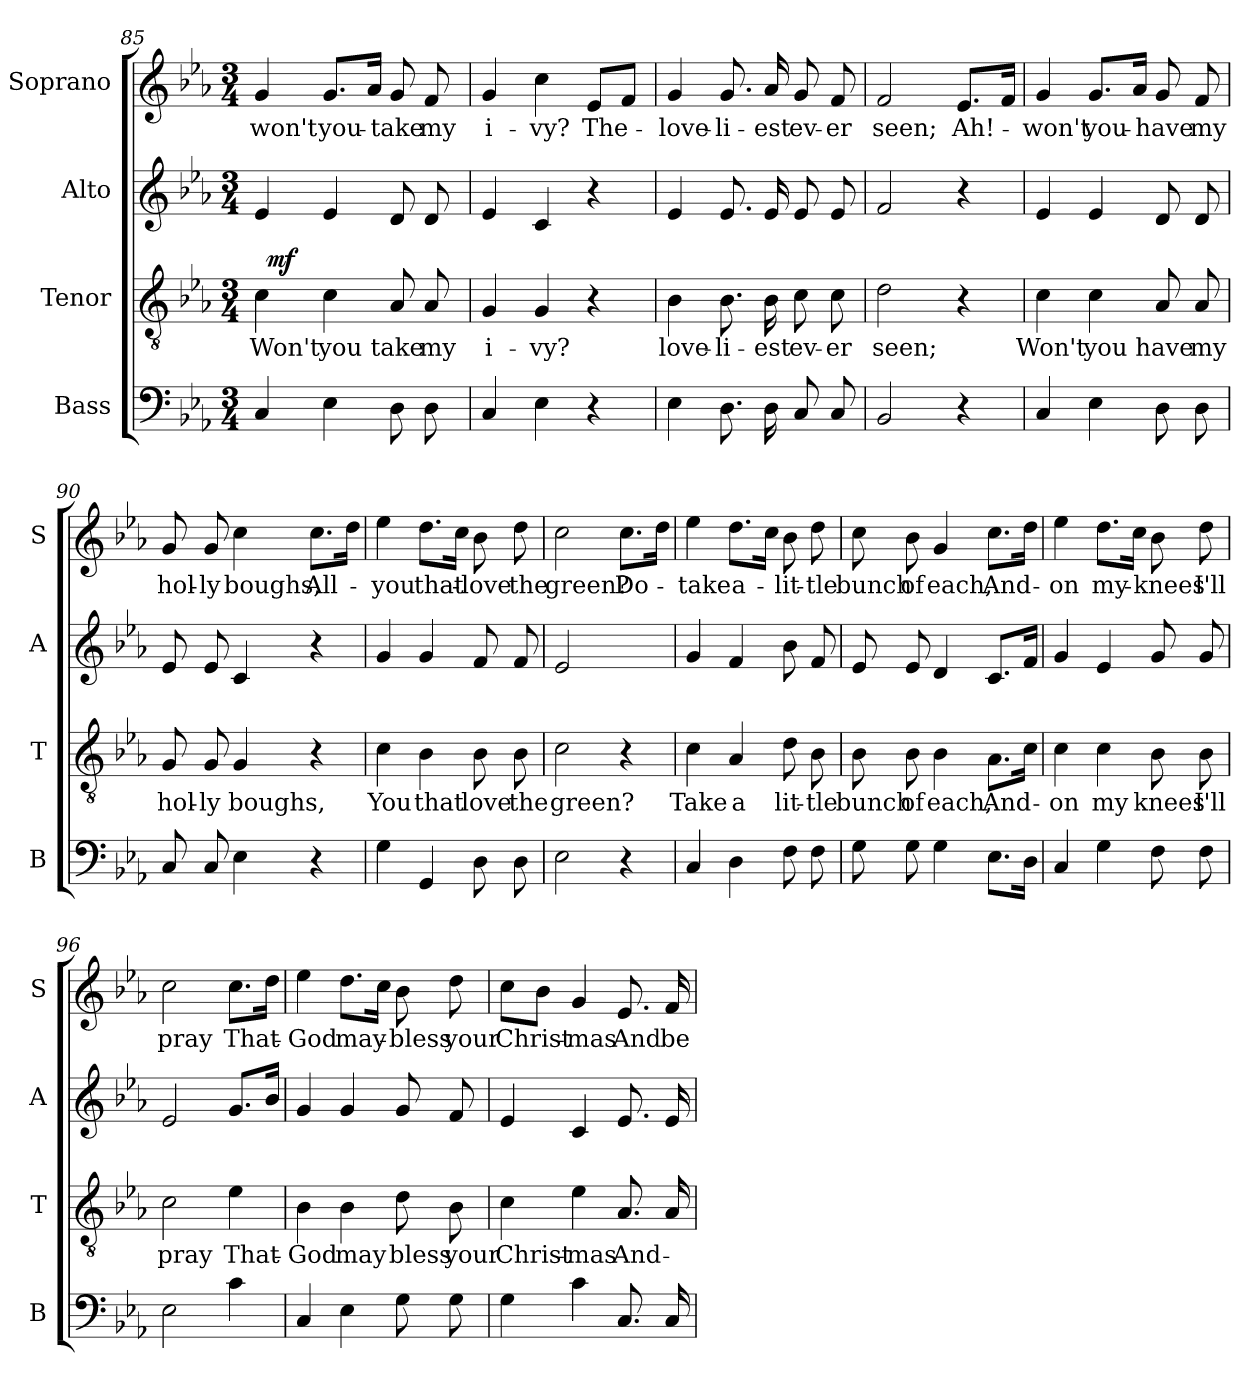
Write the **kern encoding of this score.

**kern	**kern	**text	**dynam	**kern	**kern	**text
*part4	*part3	*part3	*part3	*part2	*part1	*part1
*staff4	*staff3	*staff3	*staff3	*staff2	*staff1	*staff1
*I"Bass	*I"Tenor	*	*	*I"Alto	*I"Soprano	*
*I'B	*I'T	*	*	*I'A	*I'S	*
*clefF4	*clefGv2	*	*	*clefG2	*clefG2	*
*k[b-e-a-]	*k[b-e-a-]	*	*	*k[b-e-a-]	*k[b-e-a-]	*
*c:	*c:	*	*	*c:	*c:	*
*M3/4	*M3/4	*	*	*M3/4	*M3/4	*
=85	=85	=85	=85	=85	=85	=85
!	!LO:TX:a:t=tutti	!	!	!	!	!
!	!	!LO:LY:b	!	!	!	!LO:LY:b
*	*^	*	*	*	*	*
4C/	4c\	48ryy	Won't	.	4e-/	4g/	-won't
!	!	!	!	!LO:DY:a	!	!	!
.	.	3%2ryy	.	mf	.	.	.
!	!	!	!LO:LY:b	!	!	!	!LO:LY:b
4E-\	4c\	.	you	.	4e-/	8.g/L	you-
.	.	.	.	.	.	16a-/Jk	.
!	!	!	!LO:LY:b	!	!	!	!LO:LY:b
8D\	8A-/	.	take	.	8d/	8g/	-take
!	!	!	!LO:LY:b	!	!	!	!LO:LY:b
8D\	8A-/	.	my	.	8d/	8f/	my
.	.	24.ryy	.	.	.	.	.
=86	=86	=86	=86	=86	=86	=86	=86
!	!	!	!LO:LY:b	!	!	!	!LO:LY:b
*	*v	*v	*	*	*	*	*
4C/	4G/	i-	.	4e-/	4g/	i-
!	!	!LO:LY:b	!	!	!	!LO:LY:b
4E-\	4G/	-vy?	.	4c/	4cc\	-vy?
!	!	!	!	!	!	!LO:LY:b
4r	4r	.	.	4r	8e-/L	The-
.	.	.	.	.	8f/J	.
=87	=87	=87	=87	=87	=87	=87
!	!	!LO:LY:b	!	!	!	!LO:LY:b
4E-\	4B-\	love-	.	4e-/	4g/	-love-
!	!	!LO:LY:b	!	!	!	!LO:LY:b
8.D\	8.B-\	-li-	.	8.e-/	8.g/	-li-
!	!	!LO:LY:b	!	!	!	!LO:LY:b
16D\	16B-\	-est	.	16e-/	16a-/	-est
!	!	!LO:LY:b	!	!	!	!LO:LY:b
8C/	8c\	ev-	.	8e-/	8g/	ev-
!	!	!LO:LY:b	!	!	!	!LO:LY:b
8C/	8c\	-er	.	8e-/	8f/	-er
!!LO:PB:g=z
=88	=88	=88	=88	=88	=88	=88
!	!	!LO:LY:b	!	!	!	!LO:LY:b
2BB-/	2d\	seen;	.	2f/	2f/	seen;
!	!	!	!	!	!	!LO:LY:b
4r	4r	.	.	4r	8.e-/L	Ah!-
.	.	.	.	.	16f/Jk	.
=89	=89	=89	=89	=89	=89	=89
!	!	!LO:LY:b	!	!	!	!LO:LY:b
4C/	4c\	Won't	.	4e-/	4g/	-won't
!	!	!LO:LY:b	!	!	!	!LO:LY:b
4E-\	4c\	you	.	4e-/	8.g/L	you-
.	.	.	.	.	16a-/Jk	.
!	!	!LO:LY:b	!	!	!	!LO:LY:b
8D\	8A-/	have	.	8d/	8g/	-have
!	!	!LO:LY:b	!	!	!	!LO:LY:b
8D\	8A-/	my	.	8d/	8f/	my
=90	=90	=90	=90	=90	=90	=90
!	!	!LO:LY:b	!	!	!	!LO:LY:b
8C/	8G/	hol-	.	8e-/	8g/	hol-
!	!	!LO:LY:b	!	!	!	!LO:LY:b
8C/	8G/	-ly	.	8e-/	8g/	-ly
!	!	!LO:LY:b	!	!	!	!LO:LY:b
4E-\	4G/	boughs,	.	4c/	4cc\	boughs,
!	!	!	!	!	!	!LO:LY:b
4r	4r	.	.	4r	8.cc\L	All-
.	.	.	.	.	16dd\Jk	.
=91	=91	=91	=91	=91	=91	=91
!	!	!LO:LY:b	!	!	!	!LO:LY:b
4G\	4c\	You	.	4g/	4ee-\	-you
!	!	!LO:LY:b	!	!	!	!LO:LY:b
4GG/	4B-\	that	.	4g/	8.dd\L	that-
.	.	.	.	.	16cc\Jk	.
!	!	!LO:LY:b	!	!	!	!LO:LY:b
8D\	8B-\	love	.	8f/	8b-\	-love
!	!	!LO:LY:b	!	!	!	!LO:LY:b
8D\	8B-\	the	.	8f/	8dd\	the
!!LO:LB:g=z
=92	=92	=92	=92	=92	=92	=92
!	!	!LO:LY:b	!	!	!	!LO:LY:b
2E-\	2c\	green?	.	2e-/	2cc\	green?
!	!	!	!	!	!	!LO:LY:b
4r	4r	.	.	4ryy	8.cc\L	Do-
.	.	.	.	.	16dd\Jk	.
=93	=93	=93	=93	=93	=93	=93
!	!	!LO:LY:b	!	!	!	!LO:LY:b
4C/	4c\	Take	.	4g/	4ee-\	-take
!	!	!LO:LY:b	!	!	!	!LO:LY:b
4D\	4A-/	a	.	4f/	8.dd\L	a-
.	.	.	.	.	16cc\Jk	.
!	!	!LO:LY:b	!	!	!	!LO:LY:b
8F\	8d\	lit-	.	8b-\	8b-\	-lit-
!	!	!LO:LY:b	!	!	!	!LO:LY:b
8F\	8B-\	-tle	.	8f/	8dd\	-tle
=94	=94	=94	=94	=94	=94	=94
!	!	!LO:LY:b	!	!	!	!LO:LY:b
8G\	8B-\	bunch	.	8e-/	8cc\	bunch
!	!	!LO:LY:b	!	!	!	!LO:LY:b
8G\	8B-\	of	.	8e-/	8b-\	of
!	!	!LO:LY:b	!	!	!	!LO:LY:b
4G\	4B-\	each,	.	4d/	4g/	each,
!	!	!LO:LY:b	!	!	!	!LO:LY:b
8.E-\L	8.A-\L	And-	.	8.c/L	8.cc\L	And-
16D\Jk	16c\Jk	.	.	16f/Jk	16dd\Jk	.
=95	=95	=95	=95	=95	=95	=95
!	!	!LO:LY:b	!	!	!	!LO:LY:b
4C/	4c\	-on	.	4g/	4ee-\	-on
!	!	!LO:LY:b	!	!	!	!LO:LY:b
4G\	4c\	my	.	4e-/	8.dd\L	my-
.	.	.	.	.	16cc\Jk	.
!	!	!LO:LY:b	!	!	!	!LO:LY:b
8F\	8B-\	knees	.	8g/	8b-\	-knees
!	!	!LO:LY:b	!	!	!	!LO:LY:b
8F\	8B-\	I'll	.	8g/	8dd\	I'll
!!LO:PB:g=z
=96	=96	=96	=96	=96	=96	=96
!	!	!LO:LY:b	!	!	!	!LO:LY:b
2E-\	2c\	pray	.	2e-/	2cc\	pray
!	!	!LO:LY:b	!	!	!	!LO:LY:b
4c\	4e-\	That-	.	8.g/L	8.cc\L	That-
.	.	.	.	16b-/Jk	16dd\Jk	.
=97	=97	=97	=97	=97	=97	=97
!	!	!LO:LY:b	!	!	!	!LO:LY:b
4C/	4B-\	-God	.	4g/	4ee-\	-God
!	!	!LO:LY:b	!	!	!	!LO:LY:b
4E-\	4B-\	may	.	4g/	8.dd\L	may-
.	.	.	.	.	16cc\Jk	.
!	!	!LO:LY:b	!	!	!	!LO:LY:b
8G\	8d\	bless	.	8g/	8b-\	-bless
!	!	!LO:LY:b	!	!	!	!LO:LY:b
8G\	8B-\	your	.	8f/	8dd\	your
=98	=98	=98	=98	=98	=98	=98
!	!	!LO:LY:b	!	!	!	!LO:LY:b
4G\	4c\	Christ-	.	4e-/	8cc\L	Christ-
.	.	.	.	.	8b-\J	.
!	!	!LO:LY:b	!	!	!	!LO:LY:b
4c\	4e-\	-mas	.	4c/	4g/	-mas
!	!	!LO:LY:b	!	!	!	!LO:LY:b
8.C/	8.A-/	And-	.	8.e-/	8.e-/	And
!	!	!	!	!	!	!LO:LY:b
16C/	16A-/	.	.	16e-/	16f/	be
=	=	=	=	=	=	=
*-	*-	*-	*-	*-	*-	*-
